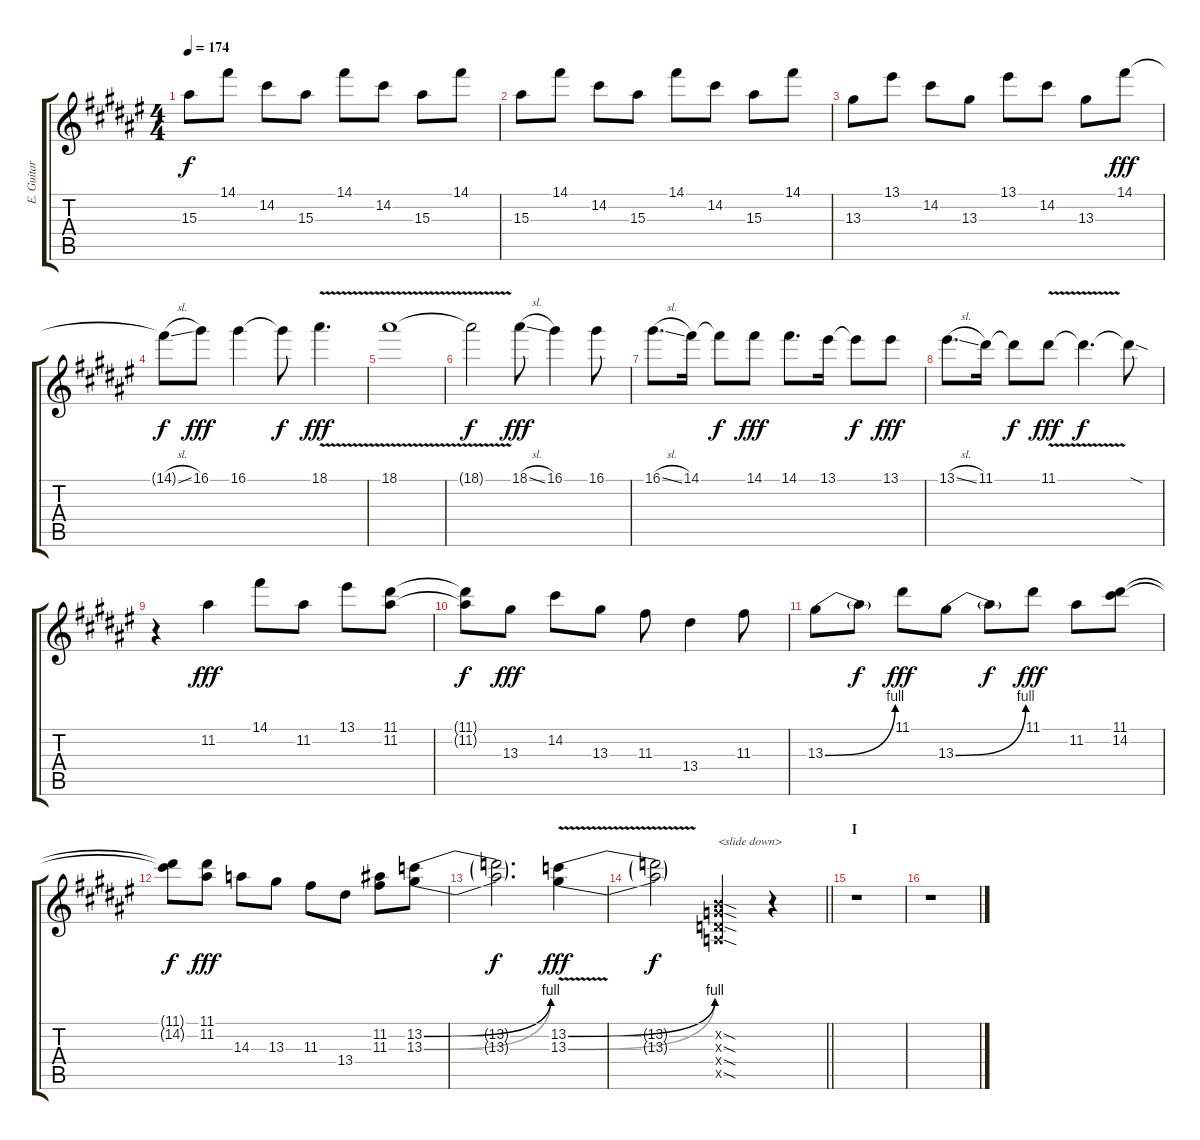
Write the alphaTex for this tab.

\track ("E. Guitar IV" "E. Guitar ") {instrument overdrivenguitar}
\staff {score tabs}
\tuning (E4 B3 G3 D3 A2 E2) {hide}
\ts (4 4)
\tempo 174
\clef g2
\ks f#
15.3.8{dy f} 14.1.8 14.2.8 15.3.8 14.1.8 14.2.8 15.3.8 14.1.8 |
15.3.8 14.1.8 14.2.8 15.3.8 14.1.8 14.2.8 15.3.8 14.1.8 |
13.3.8 13.1.8 14.2.8 13.3.8 13.1.8 14.2.8 13.3.8 14.1.8{dy fff} |
14.1{sl t}.8{dy f} 16.1.8{dy fff} 16.1.4 16.1{t}.8{dy f} 18.1{v}.4{d dy fff} |
18.1{v}.1 |
18.1{t}.2{dy f} 18.1{sl}.8{dy fff} 16.1.4 16.1.8 |
16.1{sl}.8{d} 14.1.16 14.1{t}.8{dy f} 14.1.8{dy fff} 14.1.8{d} 13.1.16 13.1{t}.8{dy f} 13.1.8{dy fff} |
13.1{sl}.8{d} 11.1.16 11.1{t}.8{dy f} 11.1{v}.8{dy fff} 11.1{t}.4{d dy f} 11.1{sod t}.8 |
r.4 11.2.4{dy fff} 14.1.8 11.2.8 13.1.8 (11.1 11.2).8 |
(11.1{t} 11.2{t}).8{dy f} 13.3.8{dy fff} 14.2.8 13.3.8 11.3.8 13.4.4 11.3.8 |
13.3{be (bend 0 0 60 4)}.8 13.3{t}.8{dy f} 11.1.8{dy fff} 13.3{be (bend 0 0 60 4)}.8 13.3{t}.8{dy f} 11.1.8{dy fff} 11.2.8 (11.1 14.2).8 |
(11.1{t} 14.2{t}).8{dy f} (11.1 11.2).8{dy fff} 14.3.8 13.3.8 11.3.8 13.4.8 (11.2 11.3).8 (13.2{be (bend 0 0 60 4)} 13.3{be (bend 0 0 60 4)}).8 |
(13.2{t} 13.3{t}).2{d dy f} (13.2{be (bend 0 0 60 4) v} 13.3{be (bend 0 0 60 4) v}).4{dy fff} |
\barLineRight lightlight
(13.2{t} 13.3{t}).2{dy f} (0.2{sod x} 0.3{sod x} 0.4{sod x} 0.5{sod x}).4{txt "<slide down>"} r.4 |
\section ("" "I")
r.1 |
r.1
